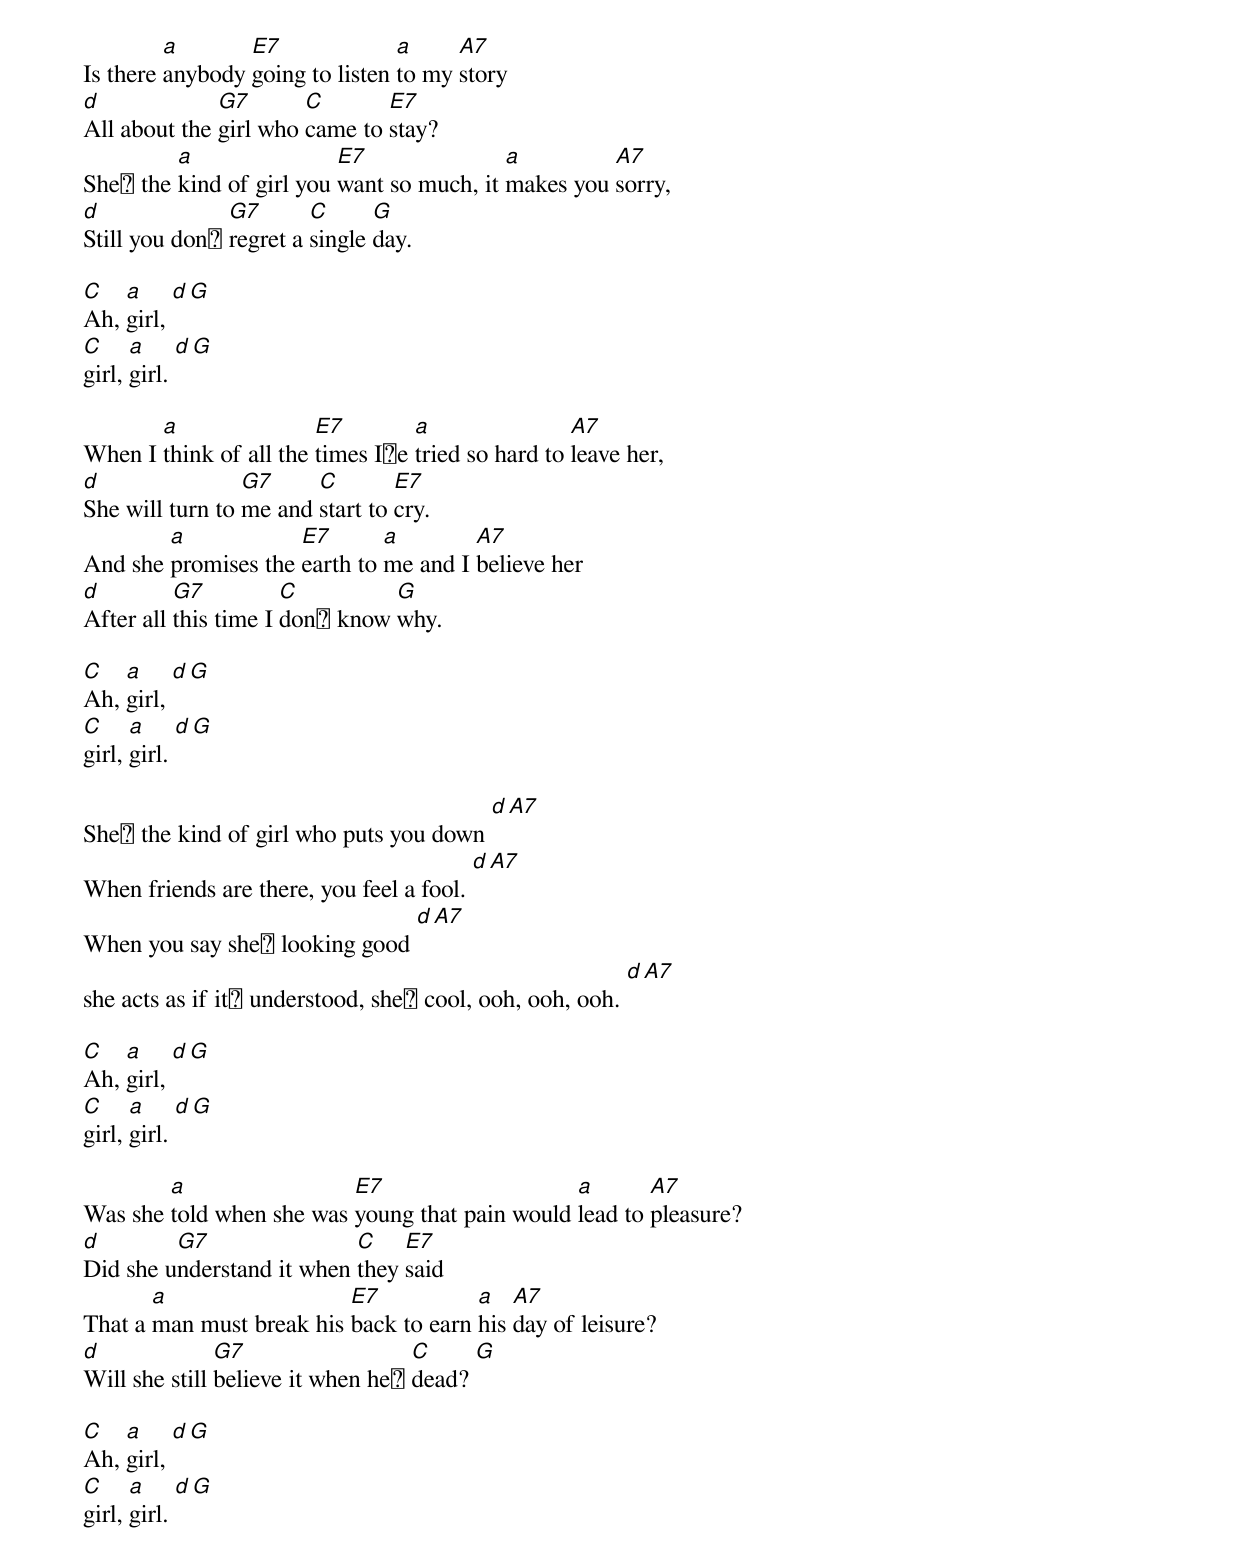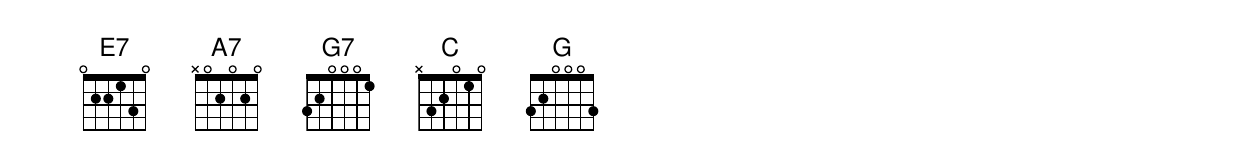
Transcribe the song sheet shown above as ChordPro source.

Is there [a]anybody [E7]going to listen [a]to my [A7]story
[d]All about the [G7]girl who [C]came to [E7]stay?
She압 the [a]kind of girl you [E7]want so much, it [a]makes you [A7]sorry,
[d]Still you don앖 [G7]regret a [C]single [G]day.

[C]Ah, [a]girl, [d G]
[C]girl, [a]girl. [d G]

When I [a]think of all the [E7]times I았e [a]tried so hard to [A7]leave her,
[d]She will turn to [G7]me and [C]start to [E7]cry.
And she [a]promises the [E7]earth to [a]me and I [A7]believe her
[d]After all [G7]this time I [C]don앖 know [G]why.

[C]Ah, [a]girl, [d G]
[C]girl, [a]girl. [d G]

She압 the kind of girl who puts you down [d A7]
When friends are there, you feel a fool. [d A7]
When you say she압 looking good [d A7]
she acts as if it압 understood, she압 cool, ooh, ooh, ooh. [d A7]

[C]Ah, [a]girl, [d G]
[C]girl, [a]girl. [d G]

Was she [a]told when she was [E7]young that pain would [a]lead to [A7]pleasure?
[d]Did she u[G7]nderstand it when [C]they [E7]said
That a [a]man must break his [E7]back to earn [a]his [A7]day of leisure?
[d]Will she still [G7]believe it when he압 [C]dead? [G]

[C]Ah, [a]girl, [d G]
[C]girl, [a]girl. [d G]
